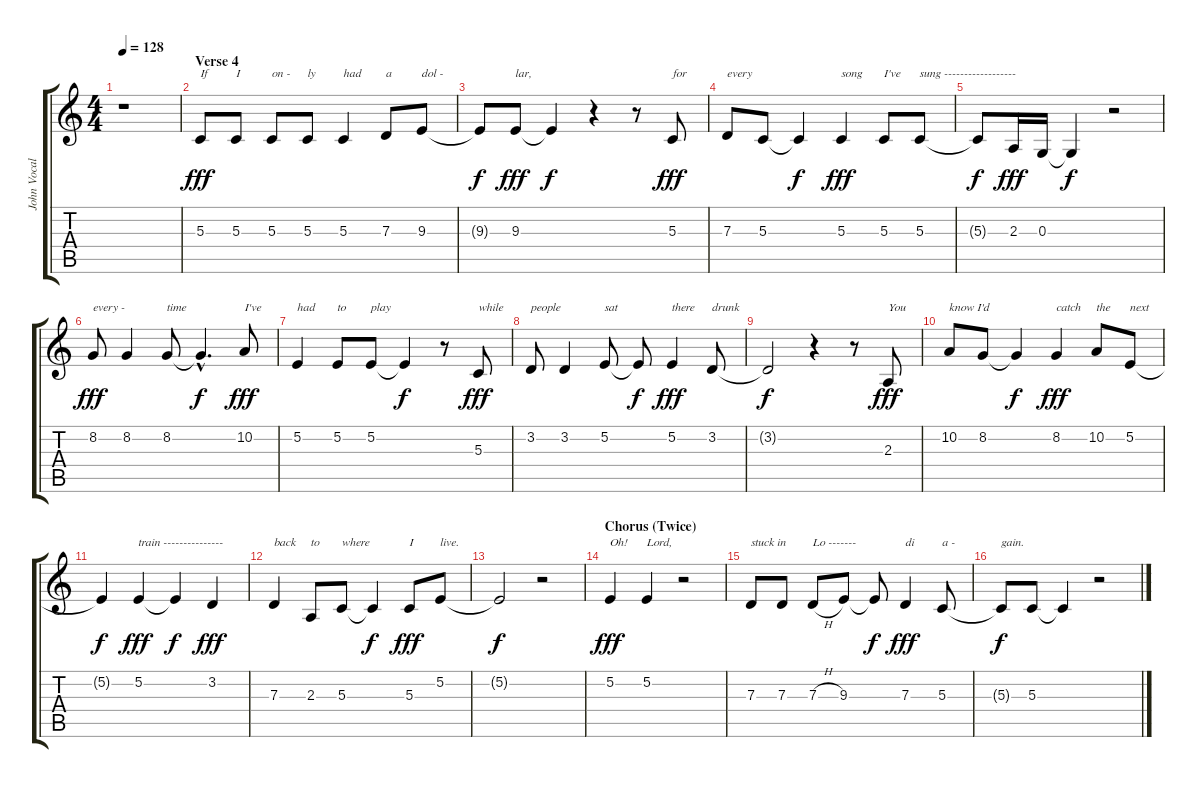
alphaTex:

\track ("John Vocals" "John Vocal") {instrument tenorsax}
\staff {score tabs}
\tuning (E4 B3 G3 D3 A2 E2) {hide}
\ts (4 4)
\tempo 128
\clef g2
\ks c
r.1{dy f} |
\section ("" "Verse 4")
5.3.8{txt "If" dy fff} 5.3.8{txt "I"} 5.3.8{txt "on -"} 5.3.8{txt "ly"} 5.3.4{txt "had"} 7.3.8{txt "a "} 9.3.8{txt "dol -"} |
9.3{t}.8{dy f} 9.3.8{txt "lar," dy fff} 9.3{t}.4{dy f} r.4 r.8 5.3.8{txt "for" dy fff} |
7.3.8{txt "every"} 5.3.8{txt " "} 5.3{t}.4{dy f} 5.3.4{txt "song" dy fff} 5.3.8{txt "I've"} 5.3.8{txt "sung ------------------"} |
5.3{t}.8{txt " " dy f} 2.3.16{dy fff} 0.3.16 0.3{t}.4{dy f} r.2 |
8.2.8{txt "every -" dy fff} 8.2.4{txt " "} 8.2.8{txt "time"} 8.2{hac t}.4{d txt " " dy f} 10.2.8{txt "I've" dy fff} |
5.2.4{txt "had"} 5.2.8{txt "to"} 5.2.8{txt "play"} 5.2{t}.4{dy f} r.8 5.3.8{txt "while" dy fff} |
3.2.8{txt "people"} 3.2.4 5.2.8{txt "sat"} 5.2{t}.8{txt " " dy f} 5.2.4{txt "there" dy fff} 3.2.8{txt "drunk"} |
3.2{t}.2{dy f} r.4 r.8 2.3.8{txt "You" dy fff} |
10.2.8{txt "know I'd"} 8.2.8 8.2{t}.4{txt " " dy f} 8.2.4{txt "catch" dy fff} 10.2.8{txt "the"} 5.2.8{txt "next"} |
5.2{t}.4{dy f} 5.2.4{txt "train ---------------" dy fff} 5.2{t}.4{txt " " dy f} 3.2.4{txt " " dy fff} |
7.3.4{txt "back"} 2.3.8{txt "to"} 5.3.8{txt "where"} 5.3{t}.4{dy f} 5.3.8{txt "I" dy fff} 5.2.8{txt "live."} |
5.2{t}.2{dy f} r.2 |
\section ("" "Chorus (Twice)")
5.2.4{txt "Oh!" dy fff} 5.2.4{txt "Lord,"} r.2 |
7.3.8{txt "stuck in"} 7.3.8 7.3{h}.8{txt "Lo -------"} 9.3.8 9.3{t}.8{dy f} 7.3.4{txt "di" dy fff} 5.3.8{txt "a -"} |
5.3{t}.8{txt "gain." dy f} 5.3.8 5.3{t}.4 r.2
